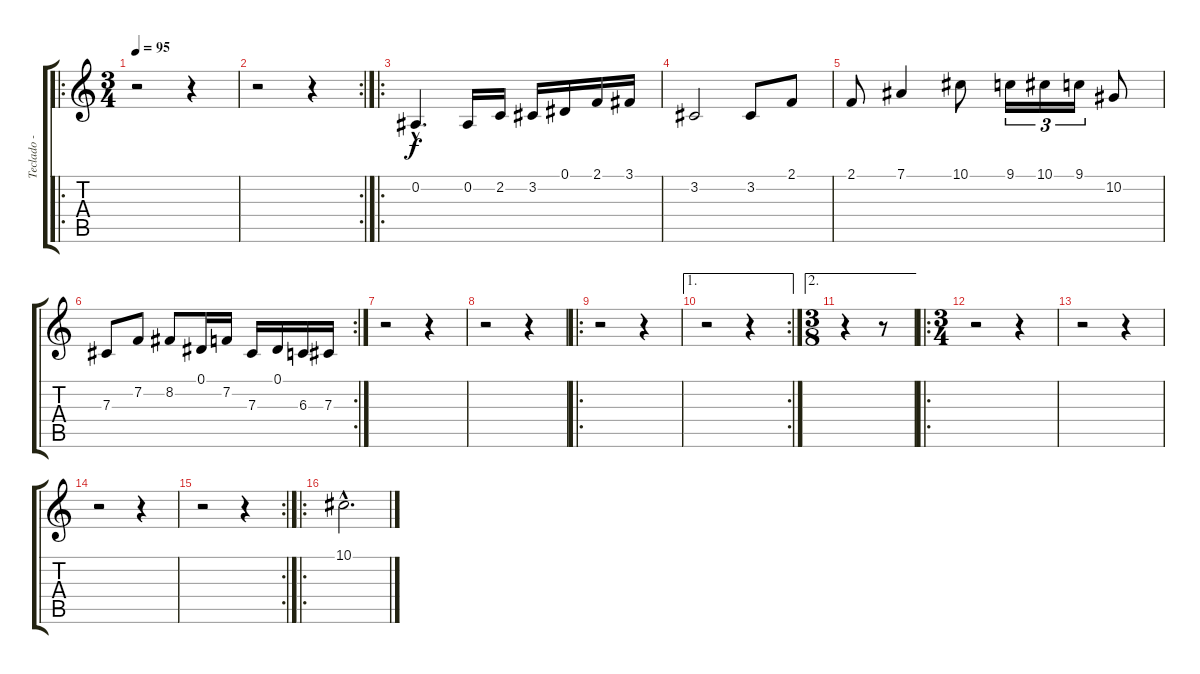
\track ("Teclado - Mao Direita" "Teclado - ") {instrument flute}
\staff {score tabs}
\tuning (Eb4 Bb3 Gb3 Db3 Ab2 Eb2) {hide}
\ro
\ts (3 4)
\tempo 95
\clef g2
\ks c
r.2{dy f} r.4 |
\rc 2
r.2 r.4 |
\ro
0.2{hac}.4{d} 0.2.16 2.2.16 3.2.16 0.1.16 2.1.16 3.1.16 |
3.2.2 3.2.8 2.1.8 |
2.1.8 7.1.4 10.1.8 9.1.16{tu (3 2)} 10.1.16{tu (3 2)} 9.1.16{tu (3 2)} 10.2.8 |
\rc 2
7.3.8 7.2.8 8.2.8 0.1.16 7.2.16 7.3.16 0.1.16 6.3.16 7.3.16 |
r.2 r.4 |
r.2 r.4 |
\ro
r.2 r.4 |
\ae 1
\rc 2
r.2 r.4 |
\ae 2
\ts (3 8)
r.4 r.8 |
\ro
\ts (3 4)
r.2 r.4 |
r.2 r.4 |
r.2 r.4 |
\rc 2
r.2 r.4 |
\ro
10.1{hac}.2{d}
